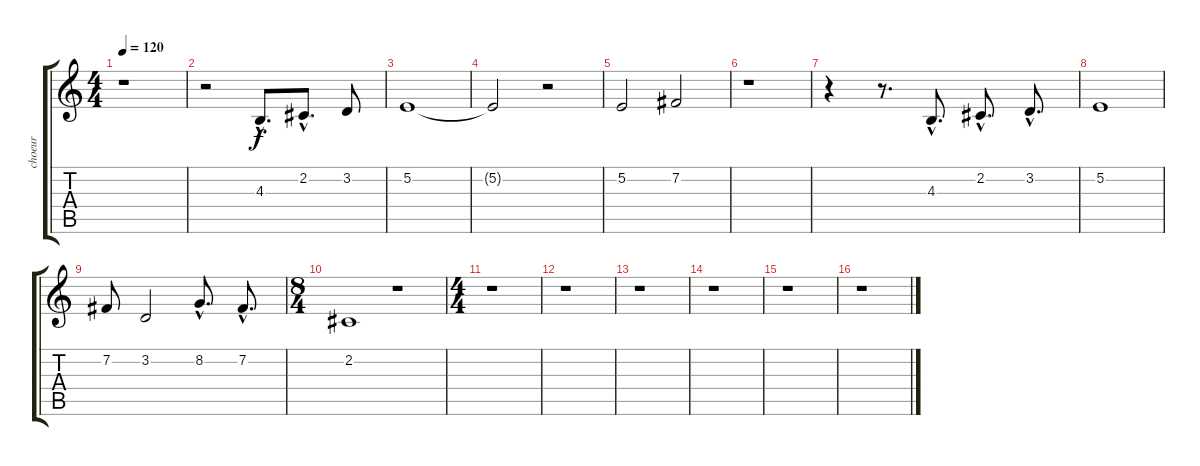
\track ("choeur" "choeur") {instrument stringensemble1}
\staff {score tabs}
\tuning (E4 B3 G3 D3 A2 E2) {hide}
\ts (4 4)
\tempo 120
\tempo 145
\tempo 120
\clef g2
\ks c
r.1{dy f instrument stringensemble1} |
r.2 4.3{hac}.8{d} 2.2{hac}.8{d} 3.2.8 |
5.2.1 |
5.2{t}.2 r.2 |
5.2.2 7.2.2 |
r.1 |
r.4 r.8{d} 4.3{hac}.8{d} 2.2{hac}.8{d} 3.2{hac}.8{d} |
5.2.1 |
7.2.8 3.2.2 8.2{hac}.8{d} 7.2{hac}.8{d} |
\ts (8 4)
2.2.1 r.1 |
\ts (4 4)
r.1 |
r.1 |
r.1 |
r.1 |
r.1 |
r.1
